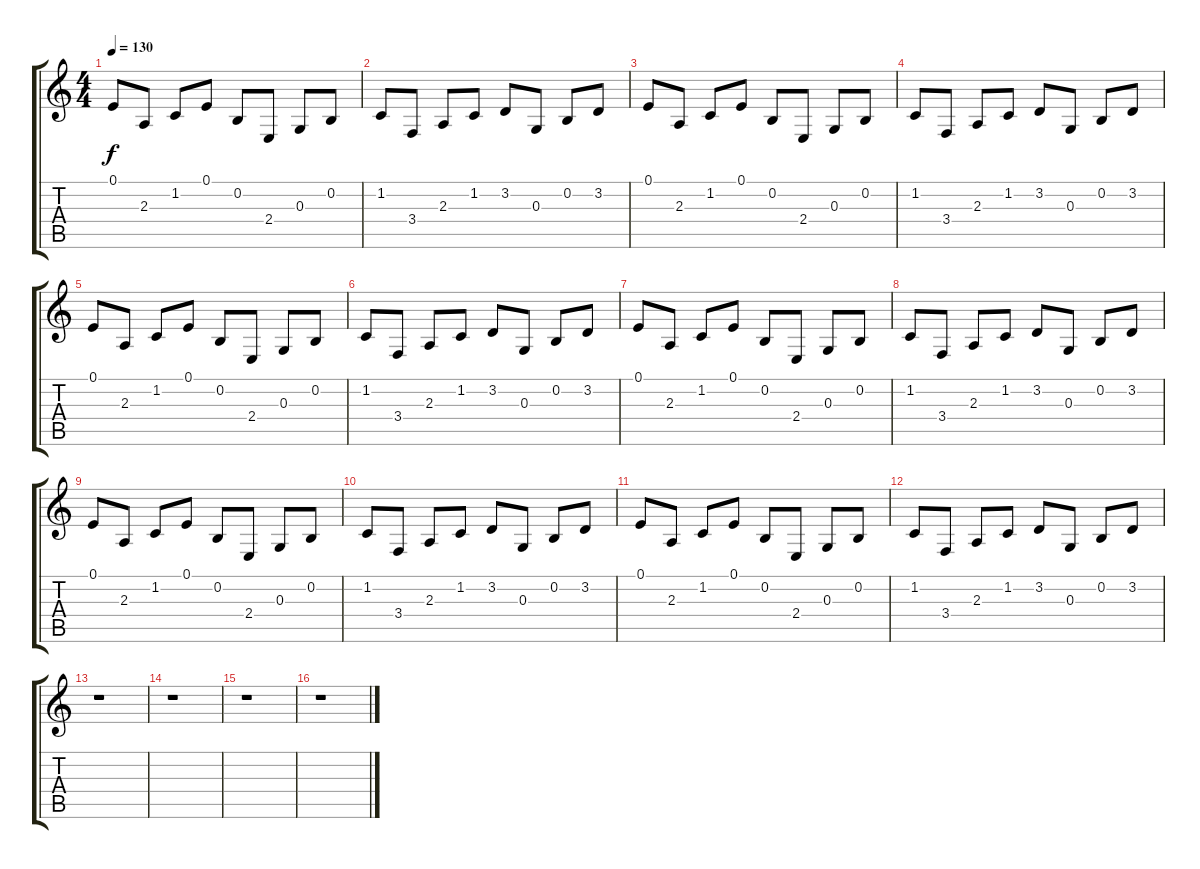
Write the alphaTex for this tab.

\track "" {instrument vibraphone}
\staff {score tabs}
\tuning (E4 B3 G3 D3 A2 E2) {hide}
\ts (4 4)
\tempo 130
\clef g2
\ks c
0.1.8{dy f} 2.3.8 1.2.8 0.1.8 0.2.8 2.4.8 0.3.8 0.2.8 |
1.2.8 3.4.8 2.3.8 1.2.8 3.2.8 0.3.8 0.2.8 3.2.8 |
0.1.8 2.3.8 1.2.8 0.1.8 0.2.8 2.4.8 0.3.8 0.2.8 |
1.2.8 3.4.8 2.3.8 1.2.8 3.2.8 0.3.8 0.2.8 3.2.8 |
0.1.8 2.3.8 1.2.8 0.1.8 0.2.8 2.4.8 0.3.8 0.2.8 |
1.2.8 3.4.8 2.3.8 1.2.8 3.2.8 0.3.8 0.2.8 3.2.8 |
0.1.8 2.3.8 1.2.8 0.1.8 0.2.8 2.4.8 0.3.8 0.2.8 |
1.2.8 3.4.8 2.3.8 1.2.8 3.2.8 0.3.8 0.2.8 3.2.8 |
0.1.8 2.3.8 1.2.8 0.1.8 0.2.8 2.4.8 0.3.8 0.2.8 |
1.2.8 3.4.8 2.3.8 1.2.8 3.2.8 0.3.8 0.2.8 3.2.8 |
0.1.8 2.3.8 1.2.8 0.1.8 0.2.8 2.4.8 0.3.8 0.2.8 |
1.2.8 3.4.8 2.3.8 1.2.8 3.2.8 0.3.8 0.2.8 3.2.8 |
r.1 |
r.1 |
r.1 |
r.1
